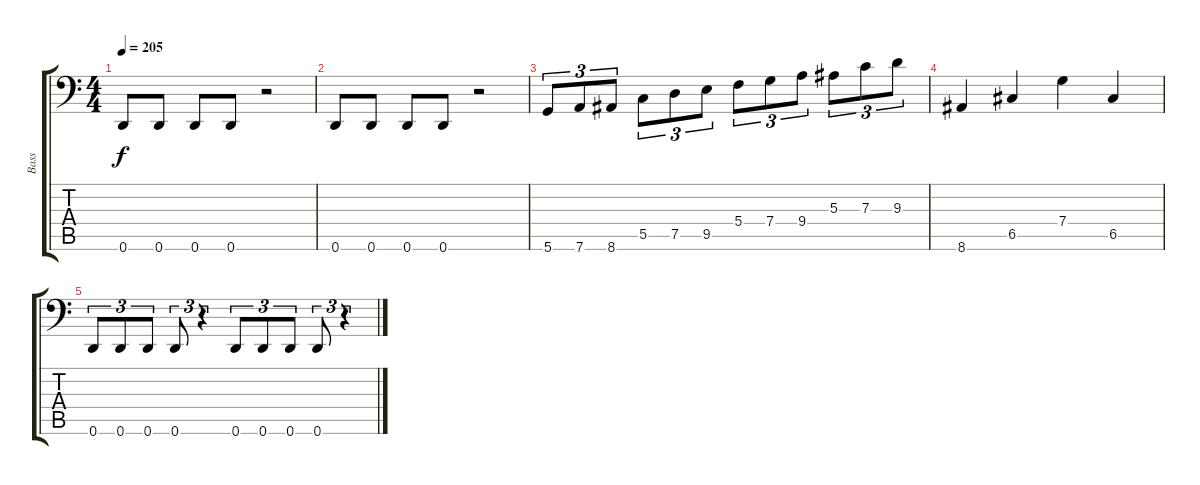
\track ("Bass" "Bass") {instrument electricbasspick}
\staff {score tabs}
\tuning (D3 A2 F2 C2 G1 D1) {hide}
\ts (4 4)
\tempo 205
\clef f4
\ks c
0.6.8{dy f} 0.6.8 0.6.8 0.6.8 r.2 |
0.6.8 0.6.8 0.6.8 0.6.8 r.2 |
5.6.8{tu (3 2)} 7.6.8{tu (3 2)} 8.6.8{tu (3 2)} 5.5.8{tu (3 2)} 7.5.8{tu (3 2)} 9.5.8{tu (3 2)} 5.4.8{tu (3 2)} 7.4.8{tu (3 2)} 9.4.8{tu (3 2)} 5.3.8{tu (3 2)} 7.3.8{tu (3 2)} 9.3.8{tu (3 2)} |
8.6.4 6.5.4 7.4.4 6.5.4 |
0.6.8{tu (3 2)} 0.6.8{tu (3 2)} 0.6.8{tu (3 2)} 0.6.8{tu (3 2)} r.4{tu (3 2)} 0.6.8{tu (3 2)} 0.6.8{tu (3 2)} 0.6.8{tu (3 2)} 0.6.8{tu (3 2)} r.4{tu (3 2)}
